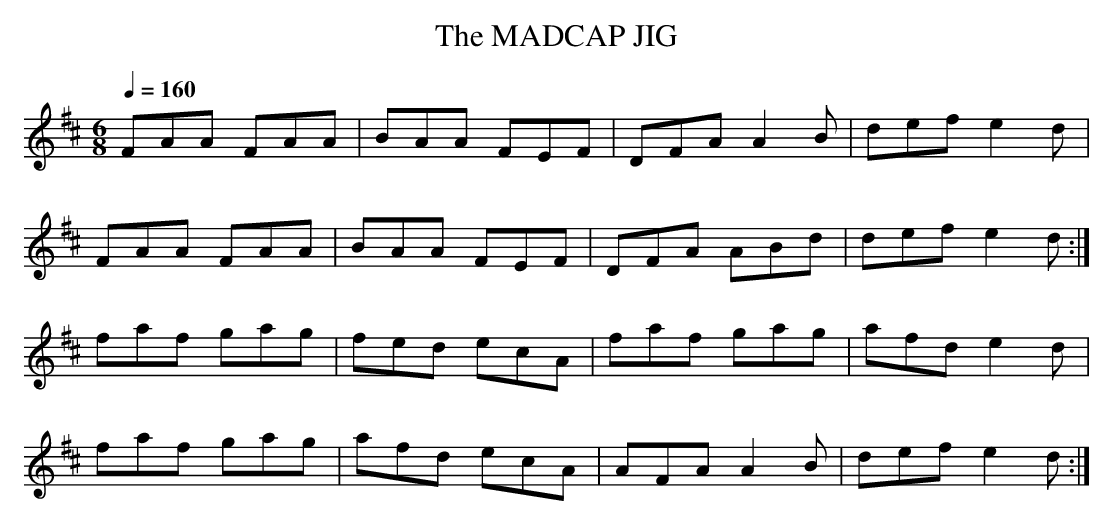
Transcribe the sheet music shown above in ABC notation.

X:1
T:MADCAP JIG, The
L:1/8
M:6/8
Q:1/4=160
K:D
FAA FAA|BAA FEF|DFA A2B|def e2d |
FAA FAA|BAA FEF|DFA ABd|def e2d :|
faf gag|fed ecA|faf gag|afd e2d |
faf gag|afd ecA|AFA A2B|def e2d :|
